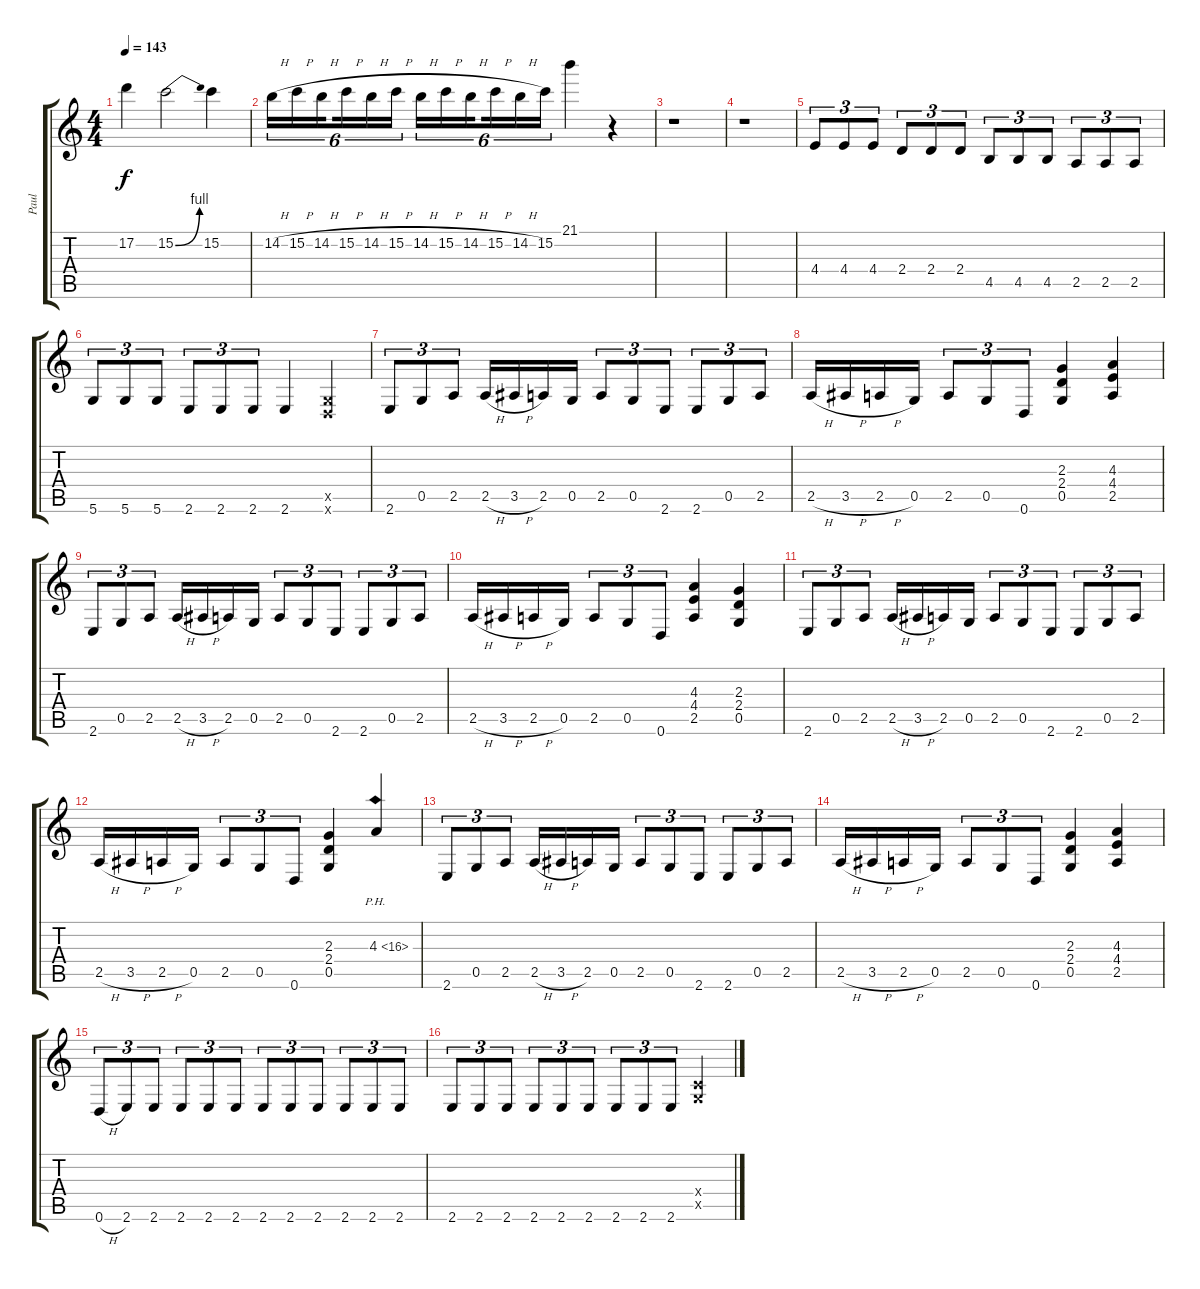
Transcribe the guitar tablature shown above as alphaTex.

\track ("Paul" "Paul") {instrument distortionguitar}
\staff {score tabs}
\tuning (D4 A3 F3 C3 G2 D2) {hide}
\ts (4 4)
\tempo 143
\clef g2
\ks c
17.2.4{dy f} 15.2{be (bend 0 0 60 4)}.2 15.2.4 |
14.2{h}.16{tu (6 4)} 15.2{h}.16{tu (6 4)} 14.2{h}.16{tu (6 4) beam splitsecondary} 15.2{h}.16{tu (6 4)} 14.2{h}.16{tu (6 4)} 15.2{h}.16{tu (6 4)} 14.2{h}.16{tu (6 4)} 15.2{h}.16{tu (6 4)} 14.2{h}.16{tu (6 4) beam splitsecondary} 15.2{h}.16{tu (6 4)} 14.2{h}.16{tu (6 4)} 15.2.16{tu (6 4)} 21.1.4 r.4 |
r.1 |
r.1 |
4.4.8{tu (3 2)} 4.4.8{tu (3 2)} 4.4.8{tu (3 2)} 2.4.8{tu (3 2)} 2.4.8{tu (3 2)} 2.4.8{tu (3 2)} 4.5.8{tu (3 2)} 4.5.8{tu (3 2)} 4.5.8{tu (3 2)} 2.5.8{tu (3 2)} 2.5.8{tu (3 2)} 2.5.8{tu (3 2)} |
5.6.8{tu (3 2)} 5.6.8{tu (3 2)} 5.6.8{tu (3 2)} 2.6.8{tu (3 2)} 2.6.8{tu (3 2)} 2.6.8{tu (3 2)} 2.6.4 (0.5{x} 0.6{x}).4 |
2.6.8{tu (3 2)} 0.5.8{tu (3 2)} 2.5.8{tu (3 2)} 2.5{h}.16 3.5{h}.16 2.5.16 0.5.16 2.5.8{tu (3 2)} 0.5.8{tu (3 2)} 2.6.8{tu (3 2)} 2.6.8{tu (3 2)} 0.5.8{tu (3 2)} 2.5.8{tu (3 2)} |
2.5{h}.16 3.5{h}.16 2.5{h}.16 0.5.16 2.5.8{tu (3 2)} 0.5.8{tu (3 2)} 0.6.8{tu (3 2)} (2.3 2.4 0.5).4 (4.3 4.4 2.5).4 |
2.6.8{tu (3 2)} 0.5.8{tu (3 2)} 2.5.8{tu (3 2)} 2.5{h}.16 3.5{h}.16 2.5.16 0.5.16 2.5.8{tu (3 2)} 0.5.8{tu (3 2)} 2.6.8{tu (3 2)} 2.6.8{tu (3 2)} 0.5.8{tu (3 2)} 2.5.8{tu (3 2)} |
2.5{h}.16 3.5{h}.16 2.5{h}.16 0.5.16 2.5.8{tu (3 2)} 0.5.8{tu (3 2)} 0.6.8{tu (3 2)} (4.3 4.4 2.5).4 (2.3 2.4 0.5).4 |
2.6.8{tu (3 2)} 0.5.8{tu (3 2)} 2.5.8{tu (3 2)} 2.5{h}.16 3.5{h}.16 2.5.16 0.5.16 2.5.8{tu (3 2)} 0.5.8{tu (3 2)} 2.6.8{tu (3 2)} 2.6.8{tu (3 2)} 0.5.8{tu (3 2)} 2.5.8{tu (3 2)} |
2.5{h}.16 3.5{h}.16 2.5{h}.16 0.5.16 2.5.8{tu (3 2)} 0.5.8{tu (3 2)} 0.6.8{tu (3 2)} (2.3 2.4 0.5).4 4.3{ph 12}.4 |
2.6.8{tu (3 2)} 0.5.8{tu (3 2)} 2.5.8{tu (3 2)} 2.5{h}.16 3.5{h}.16 2.5.16 0.5.16 2.5.8{tu (3 2)} 0.5.8{tu (3 2)} 2.6.8{tu (3 2)} 2.6.8{tu (3 2)} 0.5.8{tu (3 2)} 2.5.8{tu (3 2)} |
2.5{h}.16 3.5{h}.16 2.5{h}.16 0.5.16 2.5.8{tu (3 2)} 0.5.8{tu (3 2)} 0.6.8{tu (3 2)} (2.3 2.4 0.5).4 (4.3 4.4 2.5).4 |
0.6{h}.8{tu (3 2)} 2.6.8{tu (3 2)} 2.6.8{tu (3 2)} 2.6.8{tu (3 2)} 2.6.8{tu (3 2)} 2.6.8{tu (3 2)} 2.6.8{tu (3 2)} 2.6.8{tu (3 2)} 2.6.8{tu (3 2)} 2.6.8{tu (3 2)} 2.6.8{tu (3 2)} 2.6.8{tu (3 2)} |
2.6.8{tu (3 2)} 2.6.8{tu (3 2)} 2.6.8{tu (3 2)} 2.6.8{tu (3 2)} 2.6.8{tu (3 2)} 2.6.8{tu (3 2)} 2.6.8{tu (3 2)} 2.6.8{tu (3 2)} 2.6.8{tu (3 2)} (0.4{x} 0.5{x}).4
